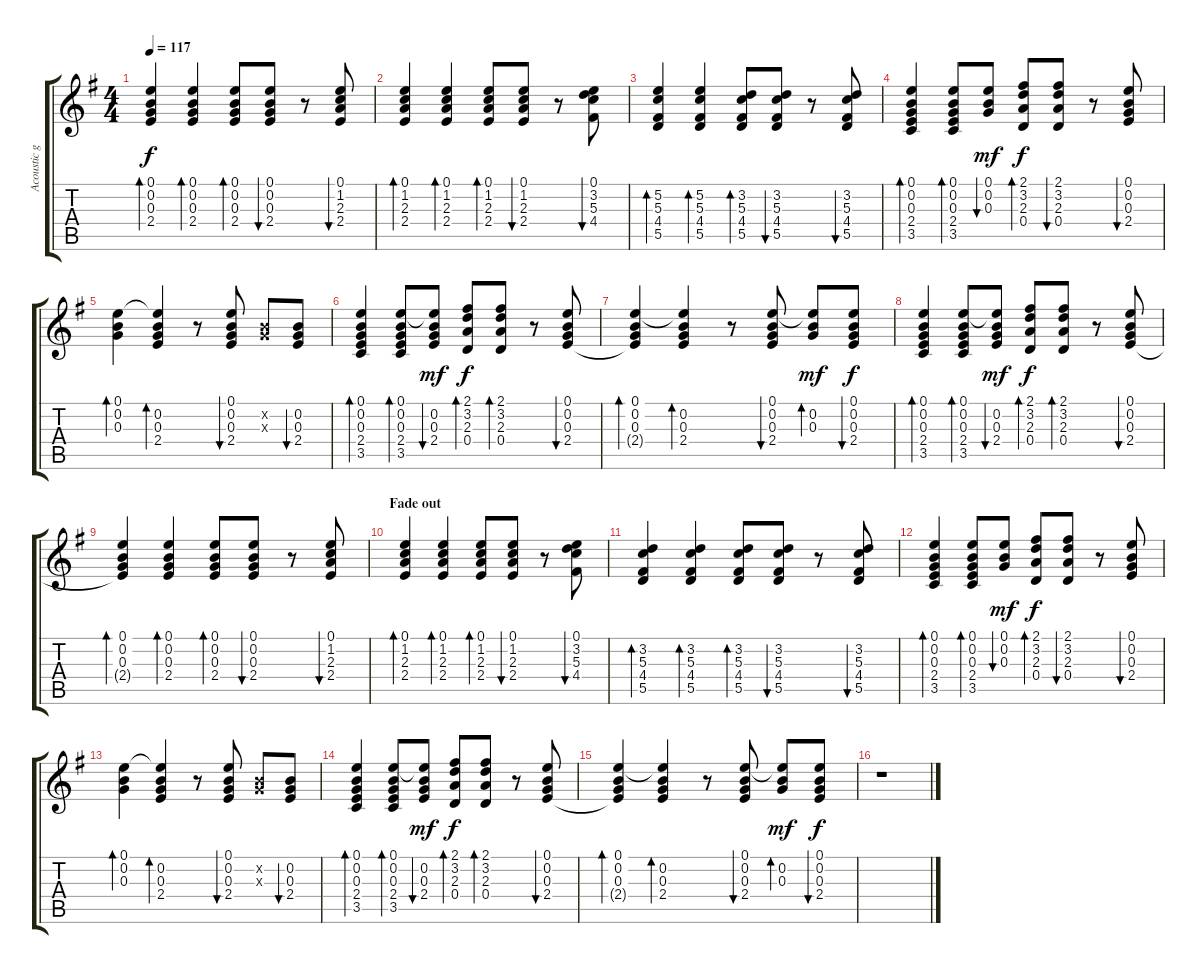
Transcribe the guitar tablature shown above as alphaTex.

\track ("Acoustic guitar" "Acoustic g") {instrument acousticguitarsteel}
\staff {score tabs}
\tuning (E4 B3 G3 D3 A2 E2) {hide}
\ts (4 4)
\tempo 117
\clef g2
\ks g
(0.1 0.2 0.3 2.4{t}).4{bd 60 dy f} (0.1 0.2 0.3 2.4).4{bd 60} (0.1 0.2 0.3 2.4).8{bd 60} (0.1 0.2 0.3 2.4).8{bu 60} r.8 (0.1 1.2 2.3 2.4).8{bu 60} |
(0.1 1.2 2.3 2.4).4{bd 60} (0.1 1.2 2.3 2.4).4{bd 60} (0.1 1.2 2.3 2.4).8{bd 60} (0.1 1.2 2.3 2.4).8{bu 60} r.8 (0.1 3.2 5.3 4.4).8{bu 60} |
(5.2 5.3 4.4 5.5).4{bd 60} (5.2 5.3 4.4 5.5).4{bd 60} (3.2 5.3 4.4 5.5).8{bd 60} (3.2 5.3 4.4 5.5).8{bu 60} r.8 (3.2 5.3 4.4 5.5).8{bu 60} |
(0.1 0.2 0.3 2.4 3.5).4{bd 60} (0.1 0.2 0.3 2.4 3.5).8{bd 60} (0.1 0.2 0.3).8{bu 60 dy mf} (2.1 3.2 2.3 0.4).8{bd 60 dy f} (2.1 3.2 2.3 0.4).8{bu 60} r.8 (0.1 0.2 0.3 2.4).8{bu 60} |
(0.1 0.2 0.3).4{bd 60} (0.1{t} 0.2 0.3 2.4).4{bd 60} r.8 (0.1 0.2 0.3 2.4).8{bu 60} (0.2{x} 0.3{x}).8 (0.2 0.3 2.4).8{bu 60} |
(0.1 0.2 0.3 2.4 3.5).4{bd 60} (0.1 0.2 0.3 2.4 3.5).8{bd 60} (0.1{t} 0.2 0.3 2.4).8{bu 60 dy mf} (2.1 3.2 2.3 0.4).8{bd 60 dy f} (2.1 3.2 2.3 0.4).8{bd 60} r.8 (0.1 0.2 0.3 2.4).8{bu 60} |
(0.1 0.2 0.3 2.4{t}).4{bd 60} (0.1{t} 0.2 0.3 2.4).4{bd 60} r.8 (0.1 0.2 0.3 2.4).8{bu 60} (0.1{t} 0.2 0.3).8{bd 60 dy mf} (0.1 0.2 0.3 2.4).8{bu 60 dy f} |
(0.1 0.2 0.3 2.4 3.5).4{bd 60} (0.1 0.2 0.3 2.4 3.5).8{bd 60} (0.1{t} 0.2 0.3 2.4).8{bu 60 dy mf} (2.1 3.2 2.3 0.4).8{bd 60 dy f} (2.1 3.2 2.3 0.4).8{bd 60} r.8 (0.1 0.2 0.3 2.4).8{bu 60} |
(0.1 0.2 0.3 2.4{t}).4{bd 60} (0.1 0.2 0.3 2.4).4{bd 60} (0.1 0.2 0.3 2.4).8{bd 60} (0.1 0.2 0.3 2.4).8{bu 60} r.8 (0.1 1.2 2.3 2.4).8{bu 60} |
\section ("" "Fade out")
(0.1 1.2 2.3 2.4).4{bd 60} (0.1 1.2 2.3 2.4).4{bd 60} (0.1 1.2 2.3 2.4).8{bd 60} (0.1 1.2 2.3 2.4).8{bu 60} r.8 (0.1 3.2 5.3 4.4).8{bu 60} |
(3.2 5.3 4.4 5.5).4{bd 60} (3.2 5.3 4.4 5.5).4{bd 60} (3.2 5.3 4.4 5.5).8{bd 60} (3.2 5.3 4.4 5.5).8{bu 60} r.8 (3.2 5.3 4.4 5.5).8{bu 60} |
(0.1 0.2 0.3 2.4 3.5).4{bd 60} (0.1 0.2 0.3 2.4 3.5).8{bd 60} (0.1 0.2 0.3).8{bu 60 dy mf} (2.1 3.2 2.3 0.4).8{bd 60 dy f} (2.1 3.2 2.3 0.4).8{bu 60} r.8 (0.1 0.2 0.3 2.4).8{bu 60} |
(0.1 0.2 0.3).4{bd 60} (0.1{t} 0.2 0.3 2.4).4{bd 60} r.8 (0.1 0.2 0.3 2.4).8{bu 60} (0.2{x} 0.3{x}).8 (0.2 0.3 2.4).8{bu 60} |
(0.1 0.2 0.3 2.4 3.5).4{bd 60} (0.1 0.2 0.3 2.4 3.5).8{bd 60} (0.1{t} 0.2 0.3 2.4).8{bu 60 dy mf} (2.1 3.2 2.3 0.4).8{bd 60 dy f} (2.1 3.2 2.3 0.4).8{bd 60} r.8 (0.1 0.2 0.3 2.4).8{bu 60} |
(0.1 0.2 0.3 2.4{t}).4{bd 60} (0.1{t} 0.2 0.3 2.4).4{bd 60} r.8 (0.1 0.2 0.3 2.4).8{bu 60} (0.1{t} 0.2 0.3).8{bd 60 dy mf} (0.1 0.2 0.3 2.4).8{bu 60 dy f} |
r.1
